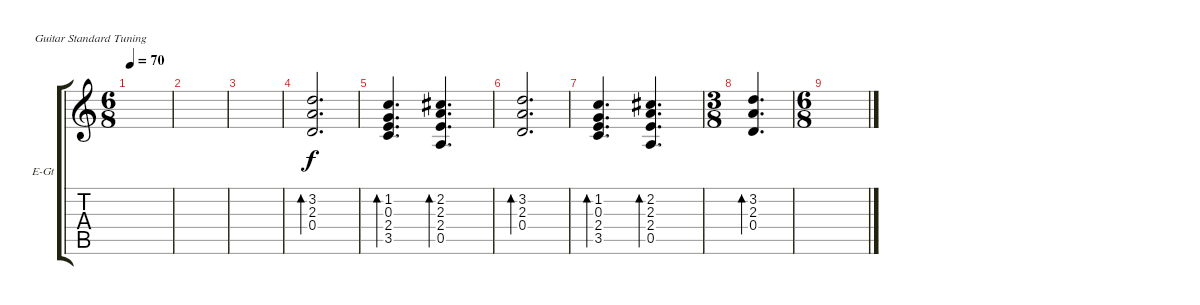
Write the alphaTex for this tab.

\defaultSystemsLayout 4
\bracketExtendMode groupsimilarinstruments
\firstSystemTrackNameOrientation horizontal
\otherSystemsTrackNameOrientation horizontal
\track ("Electric Guitar" "E-Gt") {instrument distortionguitar}
\staff {score tabs}
\tuning (E4 B3 G3 D3 A2 E2)
\ts (6 8)
\tempo 70
\clef g2
\ks c
|
|
|
(0.4 2.3 3.2).2{d bd 30} |
(3.5 2.4 0.3 1.2).4{d bd 30} (2.2 2.3 2.4 0.5).4{d bd 30} |
(0.4 2.3 3.2).2{d bd 30} |
(3.5 2.4 0.3 1.2).4{d bd 30} (2.2 2.3 2.4 0.5).4{d bd 30} |
\ts (3 8)
(0.4 2.3 3.2).4{d bd 30} |
\ts (6 8)
